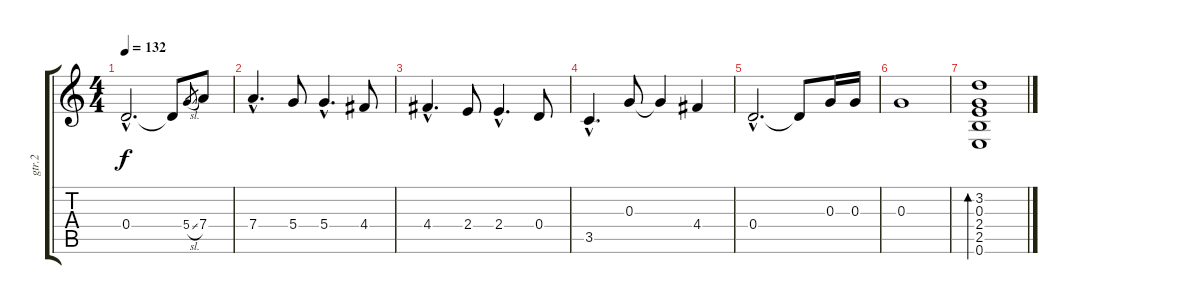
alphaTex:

\track ("gtr.2" "gtr.2") {instrument acousticguitarsteel}
\staff {score tabs}
\tuning (E4 B3 G3 D3 A2 E2) {hide}
\ts (4 4)
\tempo 132
\clef g2
\ks c
0.4{hac}.2{d dy f} 0.4{t}.8 5.4{sl}.8{gr} 7.4.8 |
7.4{hac}.4{d} 5.4.8 5.4{hac}.4{d} 4.4.8 |
4.4{hac}.4{d} 2.4.8 2.4{hac}.4{d} 0.4.8 |
3.5{hac}.4{d} 0.3.8 0.3{t}.4 4.4.4 |
0.4{hac}.2{d} 0.4{t}.8 0.3.16 0.3.16 |
0.3.1 |
(3.2 0.3 2.4 2.5 0.6).1{bd 60}
